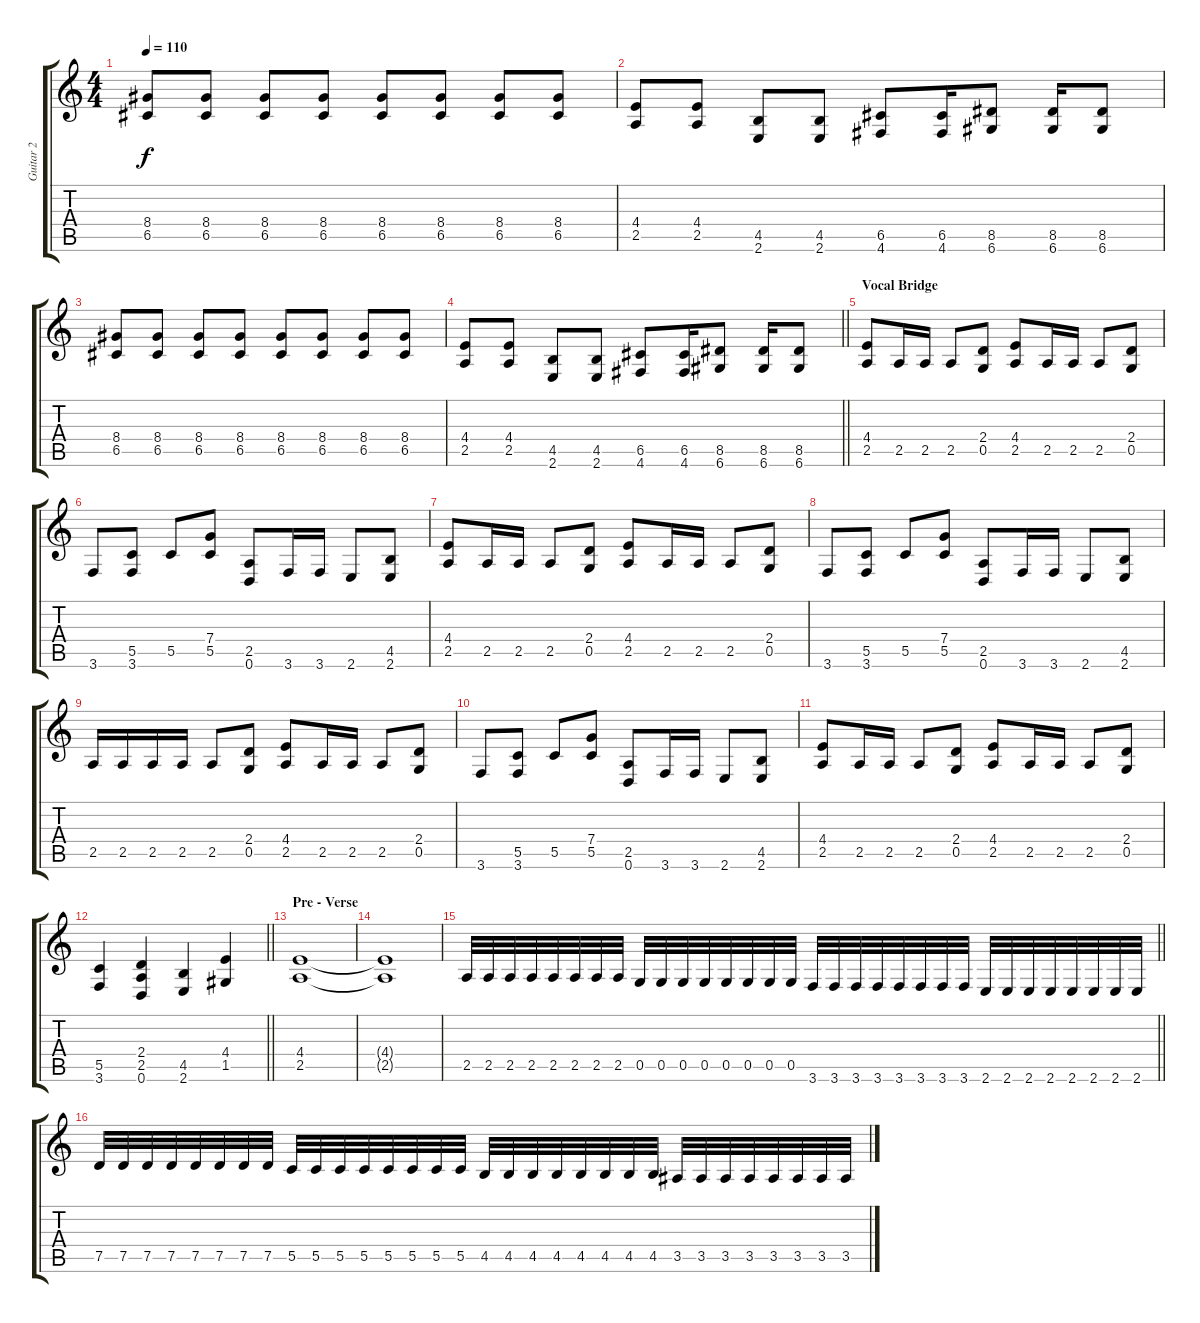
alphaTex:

\track ("Guitar 2" "Guitar 2") {instrument overdrivenguitar}
\staff {score tabs}
\tuning (D4 A3 F3 C3 G2 D2) {hide}
\ts (4 4)
\tempo 110
\clef g2
\ks c
(8.4 6.5).8{dy f} (8.4 6.5).8 (8.4 6.5).8 (8.4 6.5).8 (8.4 6.5).8 (8.4 6.5).8 (8.4 6.5).8 (8.4 6.5).8 |
(4.4 2.5).8 (4.4 2.5).8 (4.5 2.6).8 (4.5 2.6).8 (6.5 4.6).8 (6.5 4.6).16 (8.5 6.6).8 (8.5 6.6).16 (8.5 6.6).8 |
(8.4 6.5).8 (8.4 6.5).8 (8.4 6.5).8 (8.4 6.5).8 (8.4 6.5).8 (8.4 6.5).8 (8.4 6.5).8 (8.4 6.5).8 |
\barLineRight lightlight
(4.4 2.5).8 (4.4 2.5).8 (4.5 2.6).8 (4.5 2.6).8 (6.5 4.6).8 (6.5 4.6).16 (8.5 6.6).8 (8.5 6.6).16 (8.5 6.6).8 |
\section ("" "Vocal Bridge")
(4.4 2.5).8 2.5.16 2.5.16 2.5.8 (2.4 0.5).8 (4.4 2.5).8 2.5.16 2.5.16 2.5.8 (2.4 0.5).8 |
3.6.8 (5.5 3.6).8 5.5.8 (7.4 5.5).8 (2.5 0.6).8 3.6.16 3.6.16 2.6.8 (4.5 2.6).8 |
(4.4 2.5).8 2.5.16 2.5.16 2.5.8 (2.4 0.5).8 (4.4 2.5).8 2.5.16 2.5.16 2.5.8 (2.4 0.5).8 |
3.6.8 (5.5 3.6).8 5.5.8 (7.4 5.5).8 (2.5 0.6).8 3.6.16 3.6.16 2.6.8 (4.5 2.6).8 |
2.5.16 2.5.16 2.5.16 2.5.16 2.5.8 (2.4 0.5).8 (4.4 2.5).8 2.5.16 2.5.16 2.5.8 (2.4 0.5).8 |
3.6.8 (5.5 3.6).8 5.5.8 (7.4 5.5).8 (2.5 0.6).8 3.6.16 3.6.16 2.6.8 (4.5 2.6).8 |
(4.4 2.5).8 2.5.16 2.5.16 2.5.8 (2.4 0.5).8 (4.4 2.5).8 2.5.16 2.5.16 2.5.8 (2.4 0.5).8 |
\barLineRight lightlight
(5.5 3.6).4 (2.4 2.5 0.6).4 (4.5 2.6).4 (4.4 1.5).4 |
\section ("" "Pre - Verse ")
(4.4 2.5).1 |
(4.4{t} 2.5{t}).1 |
\barLineRight lightlight
2.5.32 2.5.32 2.5.32 2.5.32 2.5.32 2.5.32 2.5.32 2.5.32 0.5.32 0.5.32 0.5.32 0.5.32 0.5.32 0.5.32 0.5.32 0.5.32 3.6.32 3.6.32 3.6.32 3.6.32 3.6.32 3.6.32 3.6.32 3.6.32 2.6.32 2.6.32 2.6.32 2.6.32 2.6.32 2.6.32 2.6.32 2.6.32 |
7.5.32 7.5.32 7.5.32 7.5.32 7.5.32 7.5.32 7.5.32 7.5.32 5.5.32 5.5.32 5.5.32 5.5.32 5.5.32 5.5.32 5.5.32 5.5.32 4.5.32 4.5.32 4.5.32 4.5.32 4.5.32 4.5.32 4.5.32 4.5.32 3.5.32 3.5.32 3.5.32 3.5.32 3.5.32 3.5.32 3.5.32 3.5.32
